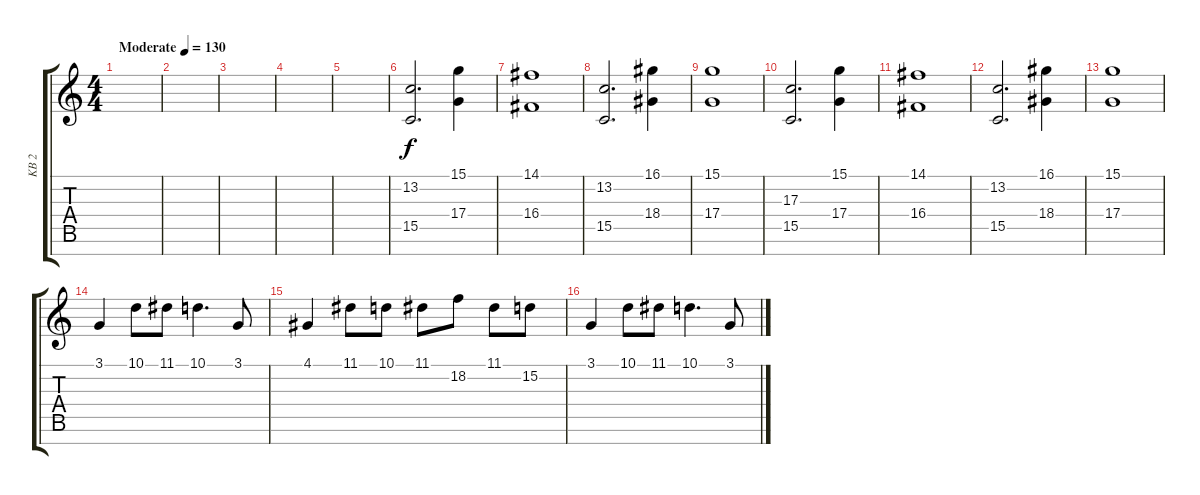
\track ("KB 2" "KB 2") {instrument synthstrings1}
\staff {score tabs}
\tuning (E4 B3 G3 D3 A2 E2 B1) {hide}
\ts (4 4)
\tempo (130 "Moderate")
\clef g2
\ks c
|
|
|
|
|
(13.2 15.5).2{d} (15.1 17.4).4 |
(14.1 16.4).1 |
(13.2 15.5).2{d} (16.1 18.4).4 |
(15.1 17.4).1 |
(17.3 15.5).2{d} (15.1 17.4).4 |
(14.1 16.4).1 |
(13.2 15.5).2{d} (16.1 18.4).4 |
(15.1 17.4).1 |
3.1.4{dy f instrument tremolostrings} 10.1.8 11.1.8 10.1.4{d} 3.1.8 |
4.1.4 11.1.8 10.1.8 11.1.8 18.2.8 11.1.8 15.2.8 |
3.1.4 10.1.8 11.1.8 10.1.4{d} 3.1.8
